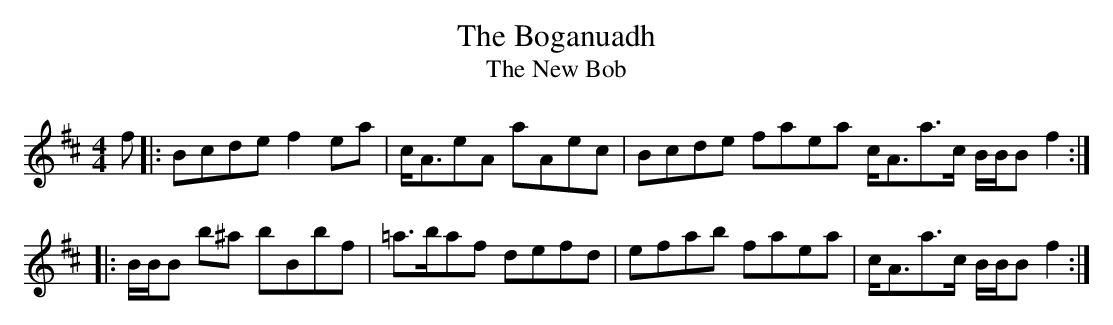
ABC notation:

X:1
T:Boganuadh, The
T:The New Bob
M:4/4
L:1/8
K:Bm
f[|:Bcde f2 ea|c<AeA aAec|Bcde faea c<Aa>c B/B/B f2:|]
|:B/B/B b^a bBbf|=a>baf defd|efab faea|c<Aa>c B/B/B f2:|]
